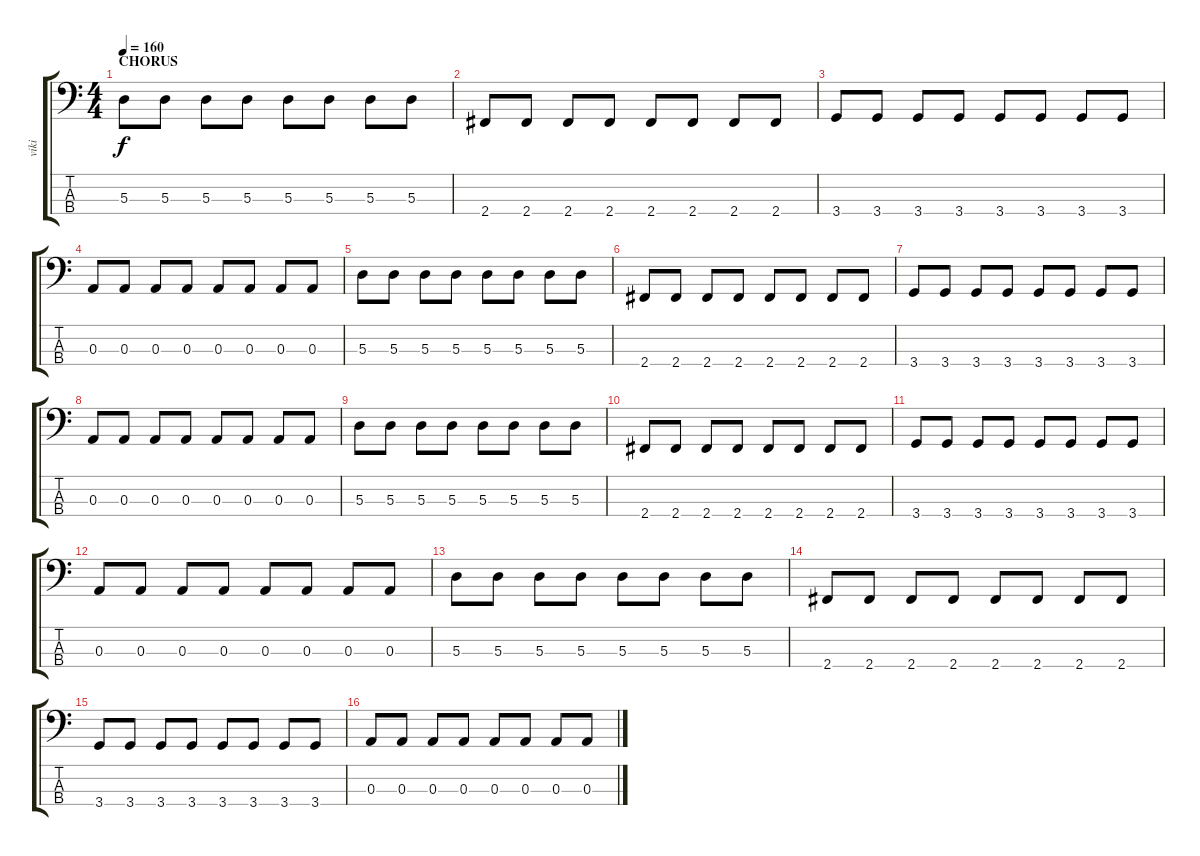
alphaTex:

\track ("viki" "viki") {instrument electricbasspick}
\staff {score tabs}
\tuning (G2 D2 A1 E1) {hide}
\ts (4 4)
\section ("" "CHORUS")
\tempo 160
\clef f4
\ks c
5.3.8{dy f} 5.3.8 5.3.8 5.3.8 5.3.8 5.3.8 5.3.8 5.3.8 |
2.4.8 2.4.8 2.4.8 2.4.8 2.4.8 2.4.8 2.4.8 2.4.8 |
3.4.8 3.4.8 3.4.8 3.4.8 3.4.8 3.4.8 3.4.8 3.4.8 |
0.3.8 0.3.8 0.3.8 0.3.8 0.3.8 0.3.8 0.3.8 0.3.8 |
5.3.8 5.3.8 5.3.8 5.3.8 5.3.8 5.3.8 5.3.8 5.3.8 |
2.4.8 2.4.8 2.4.8 2.4.8 2.4.8 2.4.8 2.4.8 2.4.8 |
3.4.8 3.4.8 3.4.8 3.4.8 3.4.8 3.4.8 3.4.8 3.4.8 |
0.3.8 0.3.8 0.3.8 0.3.8 0.3.8 0.3.8 0.3.8 0.3.8 |
5.3.8 5.3.8 5.3.8 5.3.8 5.3.8 5.3.8 5.3.8 5.3.8 |
2.4.8 2.4.8 2.4.8 2.4.8 2.4.8 2.4.8 2.4.8 2.4.8 |
3.4.8 3.4.8 3.4.8 3.4.8 3.4.8 3.4.8 3.4.8 3.4.8 |
0.3.8 0.3.8 0.3.8 0.3.8 0.3.8 0.3.8 0.3.8 0.3.8 |
5.3.8 5.3.8 5.3.8 5.3.8 5.3.8 5.3.8 5.3.8 5.3.8 |
2.4.8 2.4.8 2.4.8 2.4.8 2.4.8 2.4.8 2.4.8 2.4.8 |
3.4.8 3.4.8 3.4.8 3.4.8 3.4.8 3.4.8 3.4.8 3.4.8 |
0.3.8 0.3.8 0.3.8 0.3.8 0.3.8 0.3.8 0.3.8 0.3.8
